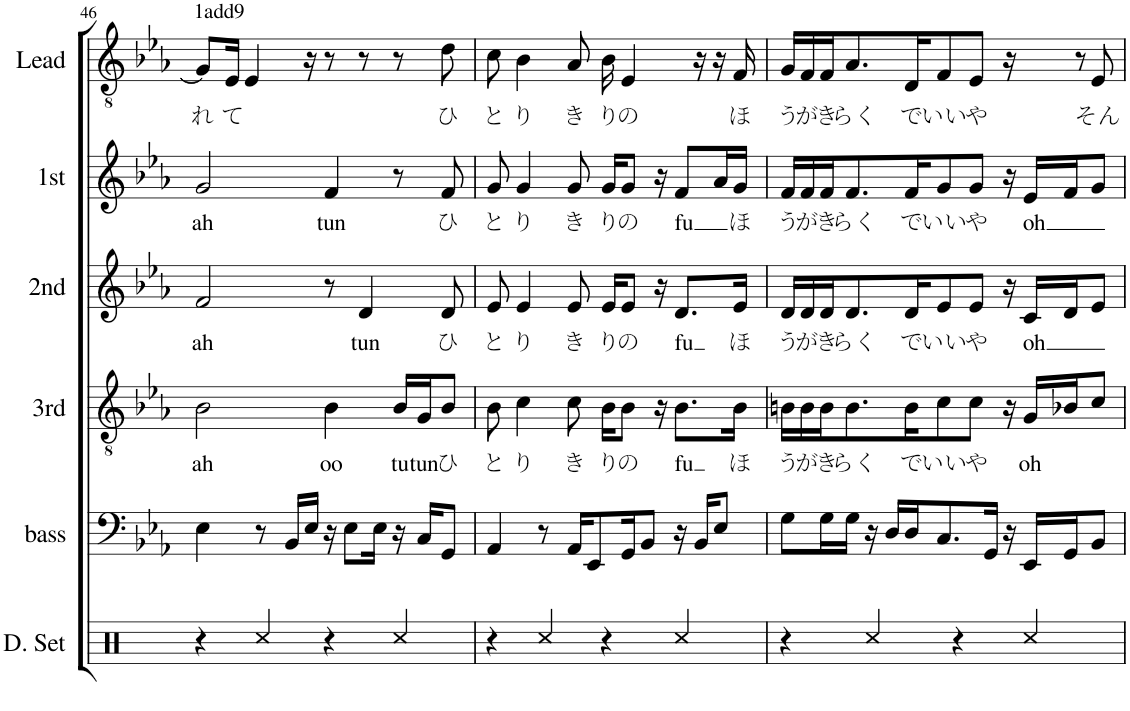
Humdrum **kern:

**kern	**kern	**kern	**text	**kern	**text	**kern	**text	**kern	**text
*part6	*part5	*part4	*part4	*part3	*part3	*part2	*part2	*part1	*part1
*staff6	*staff5	*staff4	*staff4	*staff3	*staff3	*staff2	*staff2	*staff1	*staff1
*I"ドラムセット	*I"bass	*I"3rd	*	*I"2nd	*	*I"1st	*	*I"Lead	*
*	*I'bass	*I'3rd	*	*I'2nd	*	*I'1st	*	*I'Lead	*
!!LO:PB:g=z
*clefX	*clefF4	*clefGv2	*	*clefG2	*	*clefG2	*	*clefGv2	*
*k[]	*k[b-e-a-]	*k[b-e-a-]	*	*k[b-e-a-]	*	*k[b-e-a-]	*	*k[b-e-a-]	*
*M4/4	*M4/4	*M4/4	*	*M4/4	*	*M4/4	*	*M4/4	*
=46	=46	=46	=46	=46	=46	=46	=46	=46	=46
!	!	!	!	!	!	!	!	!LO:TX:a:t=1add9	!
!	!	!	!LO:LY:b	!	!LO:LY:b	!	!LO:LY:b	!	!LO:LY:b
4r	4E-\	2B-\	ah	2f/	ah	2g/	ah	8G/L]	れ
!	!	!	!	!	!	!	!	!	!LO:LY:b
.	.	.	.	.	.	.	.	16E-/Jk	て
.	.	.	.	.	.	.	.	4E-/	.
4Rcc/	8r	.	.	.	.	.	.	.	.
.	16BB-/LL	.	.	.	.	.	.	.	.
.	16E-/JJ	.	.	.	.	.	.	16r	.
!	!	!	!LO:LY:b	!	!	!	!LO:LY:b	!	!
4r	16r	4B-\	oo	8r	.	4f/	tun	8r	.
.	8E-\L	.	.	.	.	.	.	.	.
!	!	!	!	!	!LO:LY:b	!	!	!	!
.	.	.	.	4d/	tun	.	.	8r	.
.	16E-\Jk	.	.	.	.	.	.	.	.
!	!	!	!LO:LY:b	!	!	!	!	!	!
4Rcc/	16r	16B-/LL	tu	.	.	8r	.	8r	.
!	!	!	!LO:LY:b	!	!	!	!	!	!
.	16C/KL	16G/J	tun	.	.	.	.	.	.
!	!	!	!LO:LY:b	!	!LO:LY:b	!	!LO:LY:b	!	!LO:LY:b
.	8GG/J	8B-/J	ひ	8d/	ひ	8f/	ひ	8d\	ひ
=47	=47	=47	=47	=47	=47	=47	=47	=47	=47
!	!	!	!LO:LY:b	!	!LO:LY:b	!	!LO:LY:b	!	!LO:LY:b
4r	4AA-/	8B-\	と	8e-/	と	8g/	と	8c\	と
!	!	!	!LO:LY:b	!	!LO:LY:b	!	!LO:LY:b	!	!LO:LY:b
.	.	4c\	り	4e-/	り	4g/	り	4B-\	り
4Rcc/	8r	.	.	.	.	.	.	.	.
!	!	!	!LO:LY:b	!	!LO:LY:b	!	!LO:LY:b	!	!LO:LY:b
.	16AA-/KL	8c\	き	8e-/	き	8g/	き	8A-/	き
.	8EE-/	.	.	.	.	.	.	.	.
!	!	!	!LO:LY:b	!	!LO:LY:b	!	!LO:LY:b	!	!LO:LY:b
4r	.	16B-\KL	り	16e-/KL	り	16g/KL	り	16B-\	り
!	!	!	!LO:LY:b	!	!LO:LY:b	!	!LO:LY:b	!	!LO:LY:b
.	16GG/K	8B-\J	の	8e-/J	の	8g/J	の	4E-/	の
.	8BB-/J	.	.	.	.	.	.	.	.
.	.	16r	.	16r	.	16r	.	.	.
!	!	!	!LO:LY:b	!	!LO:LY:b	!	!LO:LY:b	!	!
4Rcc/	16r	8.B-\L	fu	8.d/L	fu	8f/L	fu	.	.
.	16BB-/KL	.	.	.	.	.	.	16r	.
.	8E-/J	.	.	.	.	16a-/L	.	16r	.
!	!	!	!LO:LY:b	!	!LO:LY:b	!	!LO:LY:b	!	!LO:LY:b
.	.	16B-\Jk	ほ	16e-/Jk	ほ	16g/JJ	ほ	16F/	ほ
=48	=48	=48	=48	=48	=48	=48	=48	=48	=48
!	!	!	!LO:LY:b	!	!LO:LY:b	!	!LO:LY:b	!	!LO:LY:b
4r	8G\L	16Bn\LL	う	16d/LL	う	16f/LL	う	16G/LL	う
!	!	!	!LO:LY:b	!	!LO:LY:b	!	!LO:LY:b	!	!LO:LY:b
.	.	16B\	が	16d/	が	16f/	が	16F/	が
!	!	!	!LO:LY:b	!	!LO:LY:b	!	!LO:LY:b	!	!LO:LY:b
.	16G\L	16B\J	き	16d/J	き	16f/J	き	16F/J	き
!	!	!	!LO:LY:b	!	!LO:LY:b	!	!LO:LY:b	!	!LO:LY:b
.	16G\JJ	8.B\	らく	8.d/	らく	8.f/	らく	8.A-/	らく
4Rcc/	16r	.	.	.	.	.	.	.	.
.	16D/LL	.	.	.	.	.	.	.	.
!	!	!	!LO:LY:b	!	!LO:LY:b	!	!LO:LY:b	!	!LO:LY:b
.	16D/J	16B\K	で	16d/K	で	16f/K	で	16D/K	で
!	!	!	!LO:LY:b	!	!LO:LY:b	!	!LO:LY:b	!	!LO:LY:b
.	8.C/	8c\	いい	8e-/	いい	8g/	いい	8F/	いい
4r	.	.	.	.	.	.	.	.	.
!	!	!	!LO:LY:b	!	!LO:LY:b	!	!LO:LY:b	!	!LO:LY:b
.	.	8c\J	や	8e-/J	や	8g/J	や	8E-/J	や
.	16GG/Jk	.	.	.	.	.	.	.	.
.	16r	16r	.	16r	.	16r	.	16r	.
!	!	!	!LO:LY:b	!	!LO:LY:b	!	!LO:LY:b	!	!
4Rcc/	16EE-/LL	16G/LL	oh	16c/LL	oh	16e-/LL	oh	8r	.
.	16GG/J	16B-X/J	.	16d/J	.	16f/J	.	.	.
!	!	!	!	!	!	!	!	!	!LO:LY:b
.	8BB-/J	8c/J	.	8e-/J	.	8g/J	.	8E-/	そん
=	=	=	=	=	=	=	=	=	=
*-	*-	*-	*-	*-	*-	*-	*-	*-	*-
